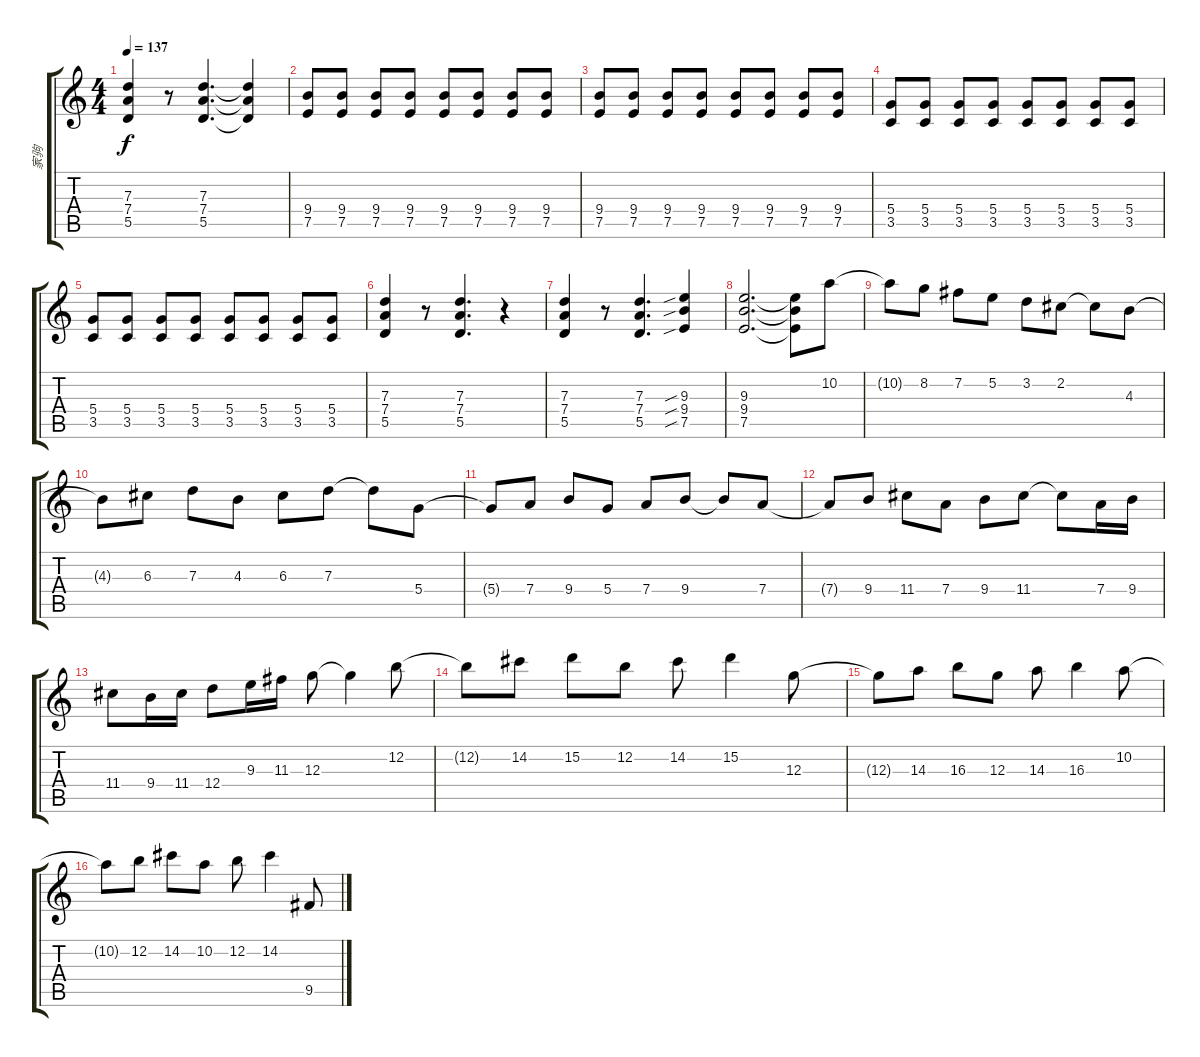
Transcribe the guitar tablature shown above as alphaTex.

\track ("家驹" "家驹") {instrument distortionguitar}
\staff {score tabs}
\tuning (E4 B3 G3 D3 A2 E2) {hide}
\ts (4 4)
\tempo 137
\clef g2
\ks c
(7.3 7.4 5.5).4{dy f} r.8 (7.3 7.4 5.5).4{d} (7.3{t} 7.4{t} 5.5{t}).4 |
(9.4 7.5).8 (9.4 7.5).8 (9.4 7.5).8 (9.4 7.5).8 (9.4 7.5).8 (9.4 7.5).8 (9.4 7.5).8 (9.4 7.5).8 |
(9.4 7.5).8 (9.4 7.5).8 (9.4 7.5).8 (9.4 7.5).8 (9.4 7.5).8 (9.4 7.5).8 (9.4 7.5).8 (9.4 7.5).8 |
(5.4 3.5).8 (5.4 3.5).8 (5.4 3.5).8 (5.4 3.5).8 (5.4 3.5).8 (5.4 3.5).8 (5.4 3.5).8 (5.4 3.5).8 |
(5.4 3.5).8 (5.4 3.5).8 (5.4 3.5).8 (5.4 3.5).8 (5.4 3.5).8 (5.4 3.5).8 (5.4 3.5).8 (5.4 3.5).8 |
(7.3 7.4 5.5).4 r.8 (7.3 7.4 5.5).4{d} r.4 |
(7.3 7.4 5.5).4 r.8 (7.3 7.4 5.5).4{d} (9.3{sib} 9.4{sib} 7.5{sib}).4 |
(9.3 9.4 7.5).2{d} (9.3{t} 9.4{t} 7.5{t}).8 10.2.8 |
10.2{t}.8 8.2.8 7.2.8 5.2.8 3.2.8 2.2.8 2.2{t}.8 4.3.8 |
4.3{t}.8 6.3.8 7.3.8 4.3.8 6.3.8 7.3.8 7.3{t}.8 5.4.8 |
5.4{t}.8 7.4.8 9.4.8 5.4.8 7.4.8 9.4.8 9.4{t}.8 7.4.8 |
7.4{t}.8 9.4.8 11.4.8 7.4.8 9.4.8 11.4.8 11.4{t}.8 7.4.16 9.4.16 |
11.4.8 9.4.16 11.4.16 12.4.8 9.3.16 11.3.16 12.3.8 12.3{t}.4 12.2.8 |
12.2{t}.8 14.2.8 15.2.8 12.2.8 14.2.8 15.2.4 12.3.8 |
12.3{t}.8 14.3.8 16.3.8 12.3.8 14.3.8 16.3.4 10.2.8 |
10.2{t}.8 12.2.8 14.2.8 10.2.8 12.2.8 14.2.4 9.5.8
